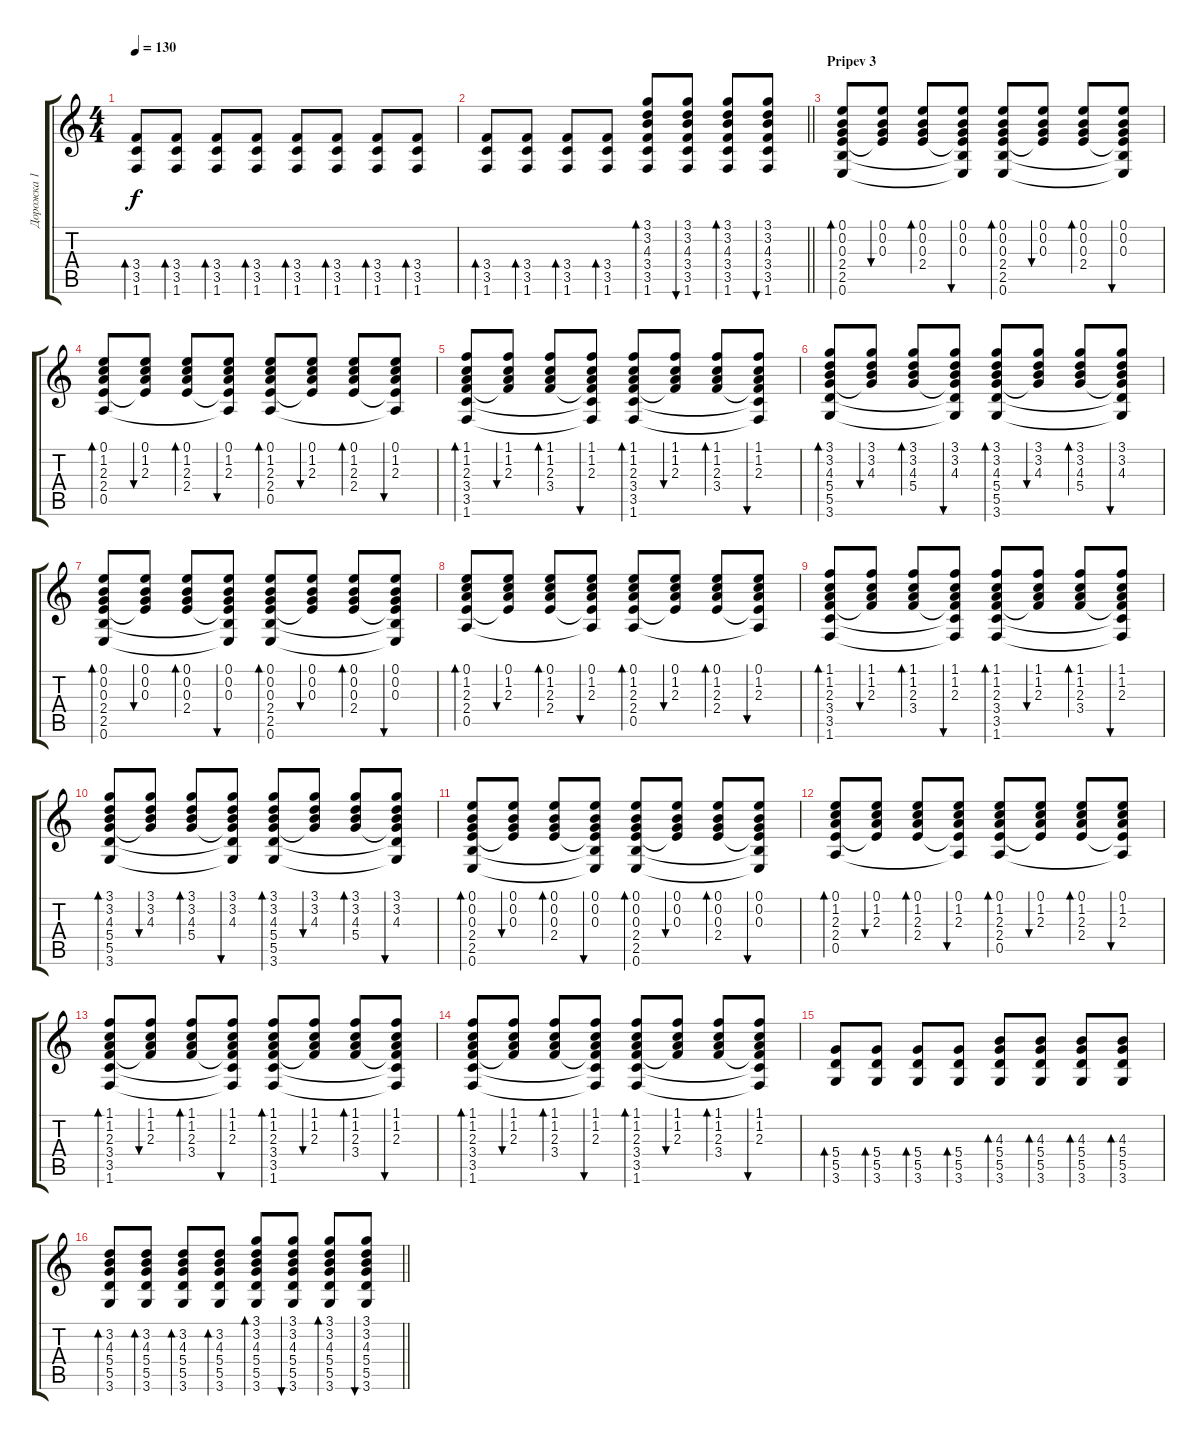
\track ("Дорожка 1" "Дорожка 1") {instrument acousticguitarsteel}
\staff {score tabs}
\tuning (E4 B3 G3 D3 A2 E2) {hide}
\ts (4 4)
\tempo 130
\clef g2
\ks c
(3.4 3.5 1.6).8{bd 60 dy f} (3.4 3.5 1.6).8{bd 60} (3.4 3.5 1.6).8{bd 60} (3.4 3.5 1.6).8{bd 60} (3.4 3.5 1.6).8{bd 60} (3.4 3.5 1.6).8{bd 60} (3.4 3.5 1.6).8{bd 60} (3.4 3.5 1.6).8{bd 60} |
\barLineRight lightlight
(3.4 3.5 1.6).8{bd 60} (3.4 3.5 1.6).8{bd 60} (3.4 3.5 1.6).8{bd 60} (3.4 3.5 1.6).8{bd 60} (3.1 3.2 4.3 3.4 3.5 1.6).8{bd 60} (3.1 3.2 4.3 3.4 3.5 1.6).8{bu 60} (3.1 3.2 4.3 3.4 3.5 1.6).8{bd 60} (3.1 3.2 4.3 3.4 3.5 1.6).8{bu 60} |
\section ("" "Pripev 3")
(0.1 0.2 0.3 2.4 2.5 0.6).8{bd 60} (0.1 0.2 0.3 2.4{t}).8{bu 60} (0.1 0.2 0.3 2.4).8{bd 60} (0.1 0.2 0.3 2.4{t} 2.5{t} 0.6{t}).8{bu 60} (0.1 0.2 0.3 2.4 2.5 0.6).8{bd 60} (0.1 0.2 0.3 2.4{t}).8{bu 60} (0.1 0.2 0.3 2.4).8{bd 60} (0.1 0.2 0.3 2.4{t} 2.5{t} 0.6{t}).8{bu 60} |
(0.1 1.2 2.3 2.4 0.5).8{bd 60} (0.1 1.2 2.3 2.4{t}).8{bu 60} (0.1 1.2 2.3 2.4).8{bd 60} (0.1 1.2 2.3 2.4{t} 0.5{t}).8{bu 60} (0.1 1.2 2.3 2.4 0.5).8{bd 60} (0.1 1.2 2.3 2.4{t}).8{bu 60} (0.1 1.2 2.3 2.4).8{bd 60} (0.1 1.2 2.3 2.4{t} 0.5{t}).8{bu 60} |
(1.1 1.2 2.3 3.4 3.5 1.6).8{bd 60} (1.1 1.2 2.3 3.4{t}).8{bu 60} (1.1 1.2 2.3 3.4).8{bd 60} (1.1 1.2 2.3 3.4{t} 3.5{t} 1.6{t}).8{bu 60} (1.1 1.2 2.3 3.4 3.5 1.6).8{bd 60} (1.1 1.2 2.3 3.4{t}).8{bu 60} (1.1 1.2 2.3 3.4).8{bd 60} (1.1 1.2 2.3 3.4{t} 3.5{t} 1.6{t}).8{bu 60} |
(3.1 3.2 4.3 5.4 5.5 3.6).8{bd 60} (3.1 3.2 4.3 5.4{t}).8{bu 60} (3.1 3.2 4.3 5.4).8{bd 60} (3.1 3.2 4.3 5.4{t} 5.5{t} 3.6{t}).8{bu 60} (3.1 3.2 4.3 5.4 5.5 3.6).8{bd 60} (3.1 3.2 4.3 5.4{t}).8{bu 60} (3.1 3.2 4.3 5.4).8{bd 60} (3.1 3.2 4.3 5.4{t} 5.5{t} 3.6{t}).8{bu 60} |
(0.1 0.2 0.3 2.4 2.5 0.6).8{bd 60} (0.1 0.2 0.3 2.4{t}).8{bu 60} (0.1 0.2 0.3 2.4).8{bd 60} (0.1 0.2 0.3 2.4{t} 2.5{t} 0.6{t}).8{bu 60} (0.1 0.2 0.3 2.4 2.5 0.6).8{bd 60} (0.1 0.2 0.3 2.4{t}).8{bu 60} (0.1 0.2 0.3 2.4).8{bd 60} (0.1 0.2 0.3 2.4{t} 2.5{t} 0.6{t}).8{bu 60} |
(0.1 1.2 2.3 2.4 0.5).8{bd 60} (0.1 1.2 2.3 2.4{t}).8{bu 60} (0.1 1.2 2.3 2.4).8{bd 60} (0.1 1.2 2.3 2.4{t} 0.5{t}).8{bu 60} (0.1 1.2 2.3 2.4 0.5).8{bd 60} (0.1 1.2 2.3 2.4{t}).8{bu 60} (0.1 1.2 2.3 2.4).8{bd 60} (0.1 1.2 2.3 2.4{t} 0.5{t}).8{bu 60} |
(1.1 1.2 2.3 3.4 3.5 1.6).8{bd 60} (1.1 1.2 2.3 3.4{t}).8{bu 60} (1.1 1.2 2.3 3.4).8{bd 60} (1.1 1.2 2.3 3.4{t} 3.5{t} 1.6{t}).8{bu 60} (1.1 1.2 2.3 3.4 3.5 1.6).8{bd 60} (1.1 1.2 2.3 3.4{t}).8{bu 60} (1.1 1.2 2.3 3.4).8{bd 60} (1.1 1.2 2.3 3.4{t} 3.5{t} 1.6{t}).8{bu 60} |
(3.1 3.2 4.3 5.4 5.5 3.6).8{bd 60} (3.1 3.2 4.3 5.4{t}).8{bu 60} (3.1 3.2 4.3 5.4).8{bd 60} (3.1 3.2 4.3 5.4{t} 5.5{t} 3.6{t}).8{bu 60} (3.1 3.2 4.3 5.4 5.5 3.6).8{bd 60} (3.1 3.2 4.3 5.4{t}).8{bu 60} (3.1 3.2 4.3 5.4).8{bd 60} (3.1 3.2 4.3 5.4{t} 5.5{t} 3.6{t}).8{bu 60} |
(0.1 0.2 0.3 2.4 2.5 0.6).8{bd 60} (0.1 0.2 0.3 2.4{t}).8{bu 60} (0.1 0.2 0.3 2.4).8{bd 60} (0.1 0.2 0.3 2.4{t} 2.5{t} 0.6{t}).8{bu 60} (0.1 0.2 0.3 2.4 2.5 0.6).8{bd 60} (0.1 0.2 0.3 2.4{t}).8{bu 60} (0.1 0.2 0.3 2.4).8{bd 60} (0.1 0.2 0.3 2.4{t} 2.5{t} 0.6{t}).8{bu 60} |
(0.1 1.2 2.3 2.4 0.5).8{bd 60} (0.1 1.2 2.3 2.4{t}).8{bu 60} (0.1 1.2 2.3 2.4).8{bd 60} (0.1 1.2 2.3 2.4{t} 0.5{t}).8{bu 60} (0.1 1.2 2.3 2.4 0.5).8{bd 60} (0.1 1.2 2.3 2.4{t}).8{bu 60} (0.1 1.2 2.3 2.4).8{bd 60} (0.1 1.2 2.3 2.4{t} 0.5{t}).8{bu 60} |
(1.1 1.2 2.3 3.4 3.5 1.6).8{bd 60} (1.1 1.2 2.3 3.4{t}).8{bu 60} (1.1 1.2 2.3 3.4).8{bd 60} (1.1 1.2 2.3 3.4{t} 3.5{t} 1.6{t}).8{bu 60} (1.1 1.2 2.3 3.4 3.5 1.6).8{bd 60} (1.1 1.2 2.3 3.4{t}).8{bu 60} (1.1 1.2 2.3 3.4).8{bd 60} (1.1 1.2 2.3 3.4{t} 3.5{t} 1.6{t}).8{bu 60} |
(1.1 1.2 2.3 3.4 3.5 1.6).8{bd 60} (1.1 1.2 2.3 3.4{t}).8{bu 60} (1.1 1.2 2.3 3.4).8{bd 60} (1.1 1.2 2.3 3.4{t} 3.5{t} 1.6{t}).8{bu 60} (1.1 1.2 2.3 3.4 3.5 1.6).8{bd 60} (1.1 1.2 2.3 3.4{t}).8{bu 60} (1.1 1.2 2.3 3.4).8{bd 60} (1.1 1.2 2.3 3.4{t} 3.5{t} 1.6{t}).8{bu 60} |
(5.4 5.5 3.6).8{bd 60} (5.4 5.5 3.6).8{bd 60} (5.4 5.5 3.6).8{bd 60} (5.4 5.5 3.6).8{bd 60} (4.3 5.4 5.5 3.6).8{bd 60} (4.3 5.4 5.5 3.6).8{bd 60} (4.3 5.4 5.5 3.6).8{bd 60} (4.3 5.4 5.5 3.6).8{bd 60} |
\barLineRight lightlight
(3.2 4.3 5.4 5.5 3.6).8{bd 60} (3.2 4.3 5.4 5.5 3.6).8{bd 60} (3.2 4.3 5.4 5.5 3.6).8{bd 60} (3.2 4.3 5.4 5.5 3.6).8{bd 60} (3.1 3.2 4.3 5.4 5.5 3.6).8{bd 60} (3.1 3.2 4.3 5.4 5.5 3.6).8{bu 60} (3.1 3.2 4.3 5.4 5.5 3.6).8{bd 60} (3.1 3.2 4.3 5.4 5.5 3.6).8{bu 60}
